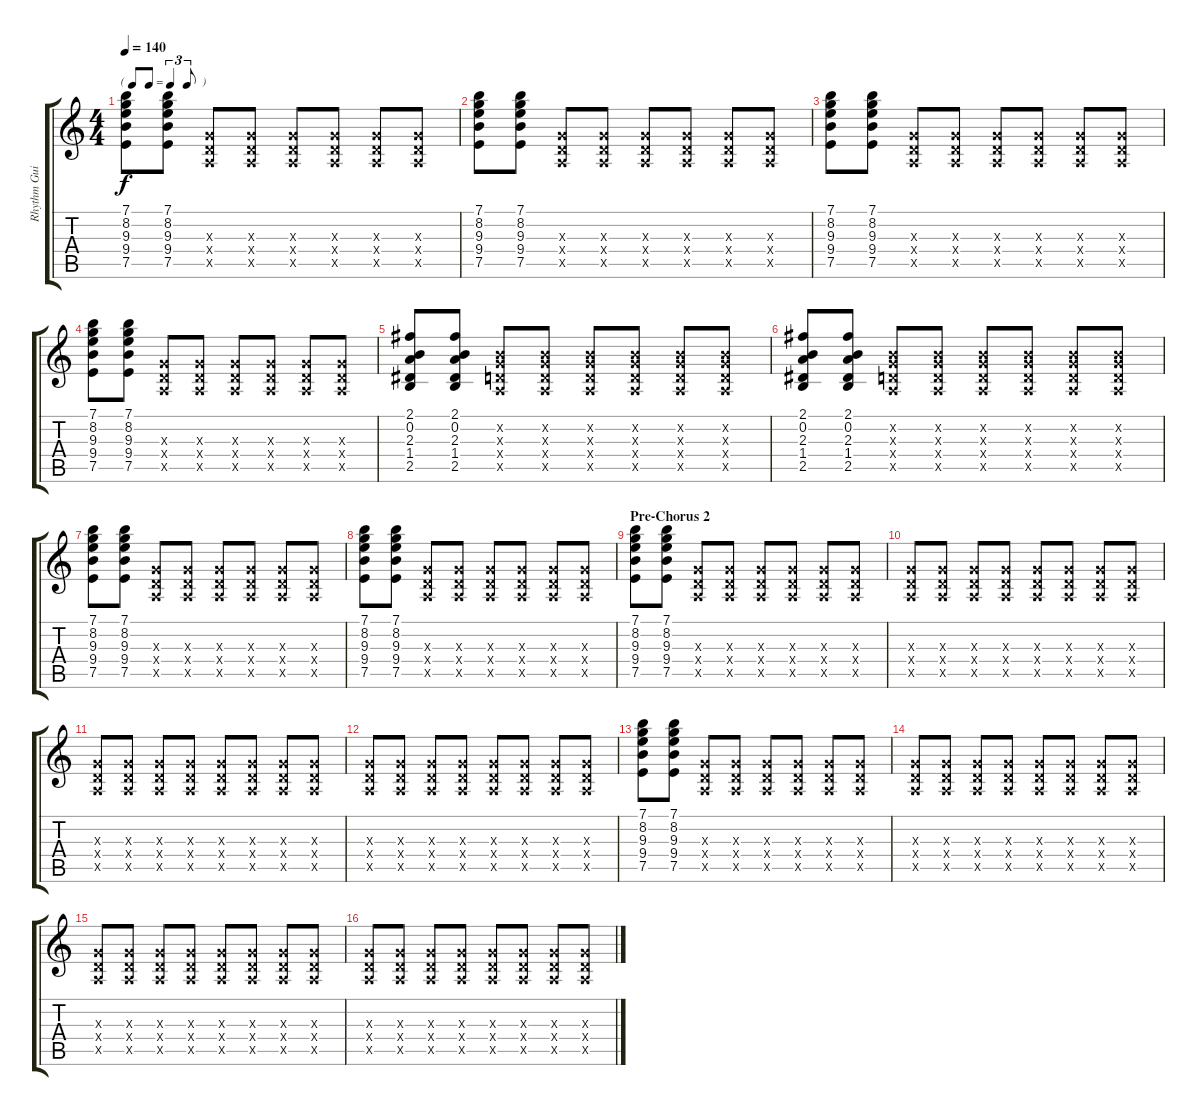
\track ("Rhythm Guitar II" "Rhythm Gui") {instrument acousticguitarsteel}
\staff {score tabs}
\tuning (E4 B3 G3 D3 A2 E2) {hide}
\ts (4 4)
\tf triplet8th
\tempo 140
\clef g2
\ks c
(7.1 8.2 9.3 9.4 7.5).8{dy f} (7.1 8.2 9.3 9.4 7.5).8 (0.3{x} 0.4{x} 0.5{x}).8 (0.3{x} 0.4{x} 0.5{x}).8 (0.3{x} 0.4{x} 0.5{x}).8 (0.3{x} 0.4{x} 0.5{x}).8 (0.3{x} 0.4{x} 0.5{x}).8 (0.3{x} 0.4{x} 0.5{x}).8 |
(7.1 8.2 9.3 9.4 7.5).8 (7.1 8.2 9.3 9.4 7.5).8 (0.3{x} 0.4{x} 0.5{x}).8 (0.3{x} 0.4{x} 0.5{x}).8 (0.3{x} 0.4{x} 0.5{x}).8 (0.3{x} 0.4{x} 0.5{x}).8 (0.3{x} 0.4{x} 0.5{x}).8 (0.3{x} 0.4{x} 0.5{x}).8 |
(7.1 8.2 9.3 9.4 7.5).8 (7.1 8.2 9.3 9.4 7.5).8 (0.3{x} 0.4{x} 0.5{x}).8 (0.3{x} 0.4{x} 0.5{x}).8 (0.3{x} 0.4{x} 0.5{x}).8 (0.3{x} 0.4{x} 0.5{x}).8 (0.3{x} 0.4{x} 0.5{x}).8 (0.3{x} 0.4{x} 0.5{x}).8 |
(7.1 8.2 9.3 9.4 7.5).8 (7.1 8.2 9.3 9.4 7.5).8 (0.3{x} 0.4{x} 0.5{x}).8 (0.3{x} 0.4{x} 0.5{x}).8 (0.3{x} 0.4{x} 0.5{x}).8 (0.3{x} 0.4{x} 0.5{x}).8 (0.3{x} 0.4{x} 0.5{x}).8 (0.3{x} 0.4{x} 0.5{x}).8 |
(2.1 0.2 2.3 1.4 2.5).8 (2.1 0.2 2.3 1.4 2.5).8 (0.2{x} 0.3{x} 0.4{x} 0.5{x}).8 (0.2{x} 0.3{x} 0.4{x} 0.5{x}).8 (0.2{x} 0.3{x} 0.4{x} 0.5{x}).8 (0.2{x} 0.3{x} 0.4{x} 0.5{x}).8 (0.2{x} 0.3{x} 0.4{x} 0.5{x}).8 (0.2{x} 0.3{x} 0.4{x} 0.5{x}).8 |
(2.1 0.2 2.3 1.4 2.5).8 (2.1 0.2 2.3 1.4 2.5).8 (0.2{x} 0.3{x} 0.4{x} 0.5{x}).8 (0.2{x} 0.3{x} 0.4{x} 0.5{x}).8 (0.2{x} 0.3{x} 0.4{x} 0.5{x}).8 (0.2{x} 0.3{x} 0.4{x} 0.5{x}).8 (0.2{x} 0.3{x} 0.4{x} 0.5{x}).8 (0.2{x} 0.3{x} 0.4{x} 0.5{x}).8 |
(7.1 8.2 9.3 9.4 7.5).8 (7.1 8.2 9.3 9.4 7.5).8 (0.3{x} 0.4{x} 0.5{x}).8 (0.3{x} 0.4{x} 0.5{x}).8 (0.3{x} 0.4{x} 0.5{x}).8 (0.3{x} 0.4{x} 0.5{x}).8 (0.3{x} 0.4{x} 0.5{x}).8 (0.3{x} 0.4{x} 0.5{x}).8 |
(7.1 8.2 9.3 9.4 7.5).8 (7.1 8.2 9.3 9.4 7.5).8 (0.3{x} 0.4{x} 0.5{x}).8 (0.3{x} 0.4{x} 0.5{x}).8 (0.3{x} 0.4{x} 0.5{x}).8 (0.3{x} 0.4{x} 0.5{x}).8 (0.3{x} 0.4{x} 0.5{x}).8 (0.3{x} 0.4{x} 0.5{x}).8 |
\section ("" "Pre-Chorus 2")
(7.1 8.2 9.3 9.4 7.5).8 (7.1 8.2 9.3 9.4 7.5).8 (0.3{x} 0.4{x} 0.5{x}).8 (0.3{x} 0.4{x} 0.5{x}).8 (0.3{x} 0.4{x} 0.5{x}).8 (0.3{x} 0.4{x} 0.5{x}).8 (0.3{x} 0.4{x} 0.5{x}).8 (0.3{x} 0.4{x} 0.5{x}).8 |
(0.3{x} 0.4{x} 0.5{x}).8 (0.3{x} 0.4{x} 0.5{x}).8 (0.3{x} 0.4{x} 0.5{x}).8 (0.3{x} 0.4{x} 0.5{x}).8 (0.3{x} 0.4{x} 0.5{x}).8 (0.3{x} 0.4{x} 0.5{x}).8 (0.3{x} 0.4{x} 0.5{x}).8 (0.3{x} 0.4{x} 0.5{x}).8 |
(0.3{x} 0.4{x} 0.5{x}).8 (0.3{x} 0.4{x} 0.5{x}).8 (0.3{x} 0.4{x} 0.5{x}).8 (0.3{x} 0.4{x} 0.5{x}).8 (0.3{x} 0.4{x} 0.5{x}).8 (0.3{x} 0.4{x} 0.5{x}).8 (0.3{x} 0.4{x} 0.5{x}).8 (0.3{x} 0.4{x} 0.5{x}).8 |
(0.3{x} 0.4{x} 0.5{x}).8 (0.3{x} 0.4{x} 0.5{x}).8 (0.3{x} 0.4{x} 0.5{x}).8 (0.3{x} 0.4{x} 0.5{x}).8 (0.3{x} 0.4{x} 0.5{x}).8 (0.3{x} 0.4{x} 0.5{x}).8 (0.3{x} 0.4{x} 0.5{x}).8 (0.3{x} 0.4{x} 0.5{x}).8 |
(7.1 8.2 9.3 9.4 7.5).8 (7.1 8.2 9.3 9.4 7.5).8 (0.3{x} 0.4{x} 0.5{x}).8 (0.3{x} 0.4{x} 0.5{x}).8 (0.3{x} 0.4{x} 0.5{x}).8 (0.3{x} 0.4{x} 0.5{x}).8 (0.3{x} 0.4{x} 0.5{x}).8 (0.3{x} 0.4{x} 0.5{x}).8 |
(0.3{x} 0.4{x} 0.5{x}).8 (0.3{x} 0.4{x} 0.5{x}).8 (0.3{x} 0.4{x} 0.5{x}).8 (0.3{x} 0.4{x} 0.5{x}).8 (0.3{x} 0.4{x} 0.5{x}).8 (0.3{x} 0.4{x} 0.5{x}).8 (0.3{x} 0.4{x} 0.5{x}).8 (0.3{x} 0.4{x} 0.5{x}).8 |
(0.3{x} 0.4{x} 0.5{x}).8 (0.3{x} 0.4{x} 0.5{x}).8 (0.3{x} 0.4{x} 0.5{x}).8 (0.3{x} 0.4{x} 0.5{x}).8 (0.3{x} 0.4{x} 0.5{x}).8 (0.3{x} 0.4{x} 0.5{x}).8 (0.3{x} 0.4{x} 0.5{x}).8 (0.3{x} 0.4{x} 0.5{x}).8 |
(0.3{x} 0.4{x} 0.5{x}).8 (0.3{x} 0.4{x} 0.5{x}).8 (0.3{x} 0.4{x} 0.5{x}).8 (0.3{x} 0.4{x} 0.5{x}).8 (0.3{x} 0.4{x} 0.5{x}).8 (0.3{x} 0.4{x} 0.5{x}).8 (0.3{x} 0.4{x} 0.5{x}).8 (0.3{x} 0.4{x} 0.5{x}).8
